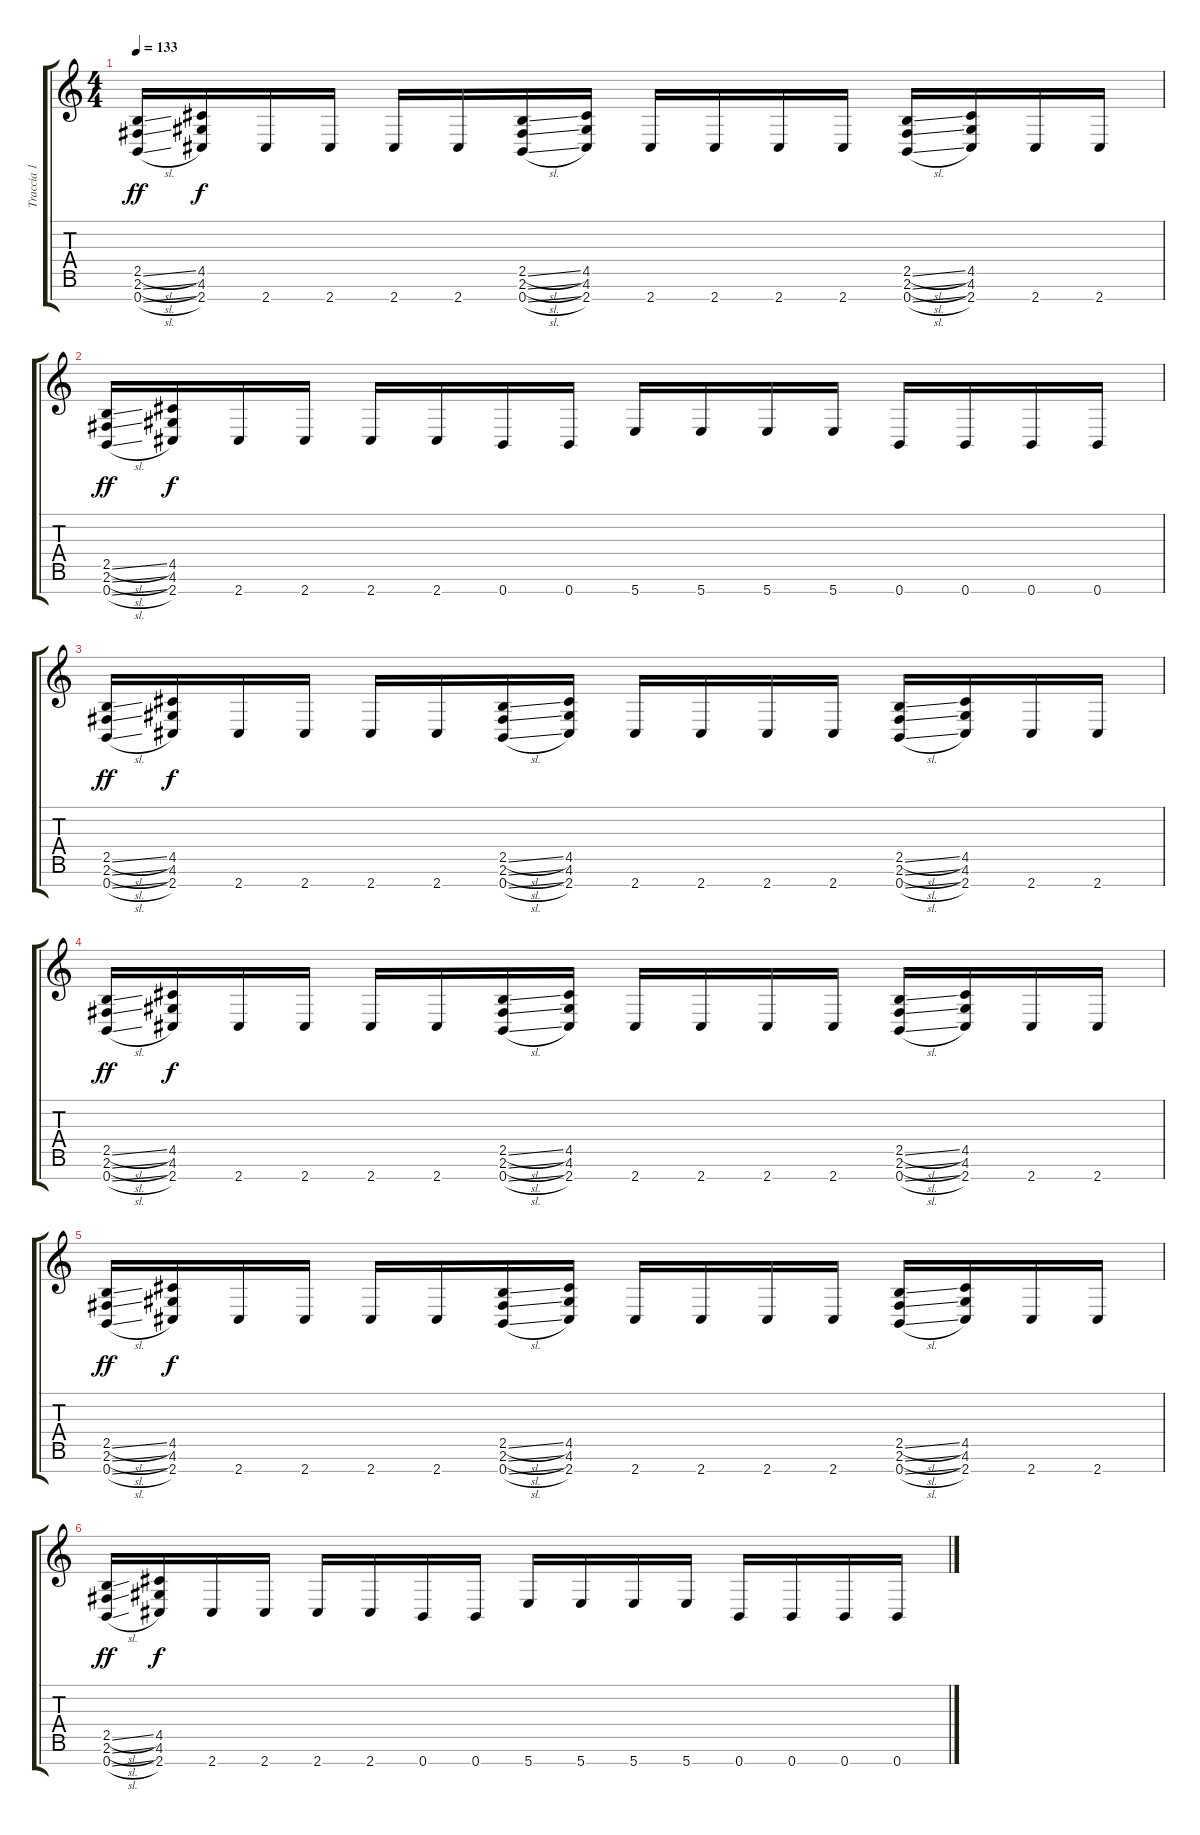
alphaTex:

\track ("Traccia 1" "Traccia 1") {instrument distortionguitar}
\staff {score tabs}
\tuning (E4 B3 G3 D3 A2 E2 B1) {hide}
\ts (4 4)
\tempo 133
\clef g2
\ks c
(2.5{sl} 2.6{sl} 0.7{sl}).16{dy ff} (4.5 4.6 2.7).16{dy f} 2.7.16 2.7.16 2.7.16 2.7.16 (2.5{sl} 2.6{sl} 0.7{sl}).16 (4.5 4.6 2.7).16 2.7.16 2.7.16 2.7.16 2.7.16 (2.5{sl} 2.6{sl} 0.7{sl}).16 (4.5 4.6 2.7).16 2.7.16 2.7.16 |
(2.5{sl} 2.6{sl} 0.7{sl}).16{dy ff} (4.5 4.6 2.7).16{dy f} 2.7.16 2.7.16 2.7.16 2.7.16 0.7.16 0.7.16 5.7.16 5.7.16 5.7.16 5.7.16 0.7.16 0.7.16 0.7.16 0.7.16 |
(2.5{sl} 2.6{sl} 0.7{sl}).16{dy ff} (4.5 4.6 2.7).16{dy f} 2.7.16 2.7.16 2.7.16 2.7.16 (2.5{sl} 2.6{sl} 0.7{sl}).16 (4.5 4.6 2.7).16 2.7.16 2.7.16 2.7.16 2.7.16 (2.5{sl} 2.6{sl} 0.7{sl}).16 (4.5 4.6 2.7).16 2.7.16 2.7.16 |
(2.5{sl} 2.6{sl} 0.7{sl}).16{dy ff} (4.5 4.6 2.7).16{dy f} 2.7.16 2.7.16 2.7.16 2.7.16 (2.5{sl} 2.6{sl} 0.7{sl}).16 (4.5 4.6 2.7).16 2.7.16 2.7.16 2.7.16 2.7.16 (2.5{sl} 2.6{sl} 0.7{sl}).16 (4.5 4.6 2.7).16 2.7.16 2.7.16 |
(2.5{sl} 2.6{sl} 0.7{sl}).16{dy ff} (4.5 4.6 2.7).16{dy f} 2.7.16 2.7.16 2.7.16 2.7.16 (2.5{sl} 2.6{sl} 0.7{sl}).16 (4.5 4.6 2.7).16 2.7.16 2.7.16 2.7.16 2.7.16 (2.5{sl} 2.6{sl} 0.7{sl}).16 (4.5 4.6 2.7).16 2.7.16 2.7.16 |
(2.5{sl} 2.6{sl} 0.7{sl}).16{dy ff} (4.5 4.6 2.7).16{dy f} 2.7.16 2.7.16 2.7.16 2.7.16 0.7.16 0.7.16 5.7.16 5.7.16 5.7.16 5.7.16 0.7.16 0.7.16 0.7.16 0.7.16
